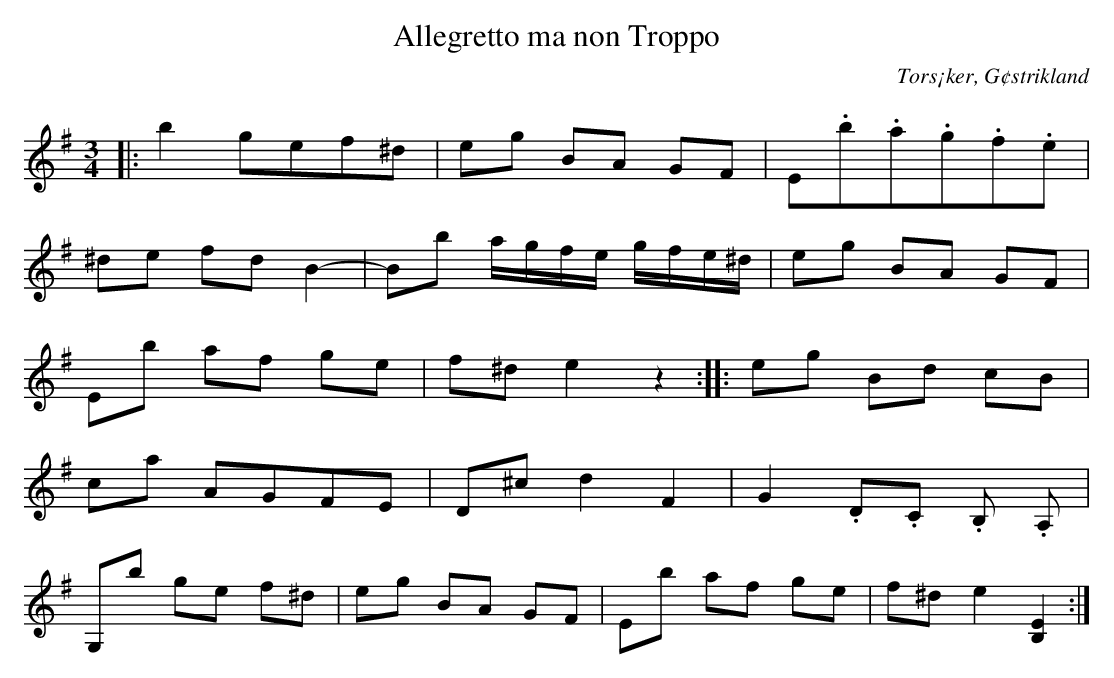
X:1
T:Allegretto ma non Troppo
O:Tors¡ker, G¢strikland
Q: 120
M:3/4
L:1/16
K:G
|: b4 g2e2f2^d2 | e2g2 B2A2 G2F2 | E2.b2.a2.g2.f2.e2 |
^d2e2 f2d2 B4- | B2b2 agfe gfe^d | e2g2 B2A2 G2F2 |
   E2b2 a2f2 g2e2 | f2^d2 e4 z4 :: e2g2 B2d2 c2B2 |
c2a2 A2G2F2E2 | D2^c2 d4 F4 | G4 .D2.C2 .B,2 .A,2 |
G,2b2 g2e2 f2^d2 | e2g2 B2A2 G2F2 | E2b2 a2f2 g2e2 | f2^d2 e4 [EB,]4 :|
